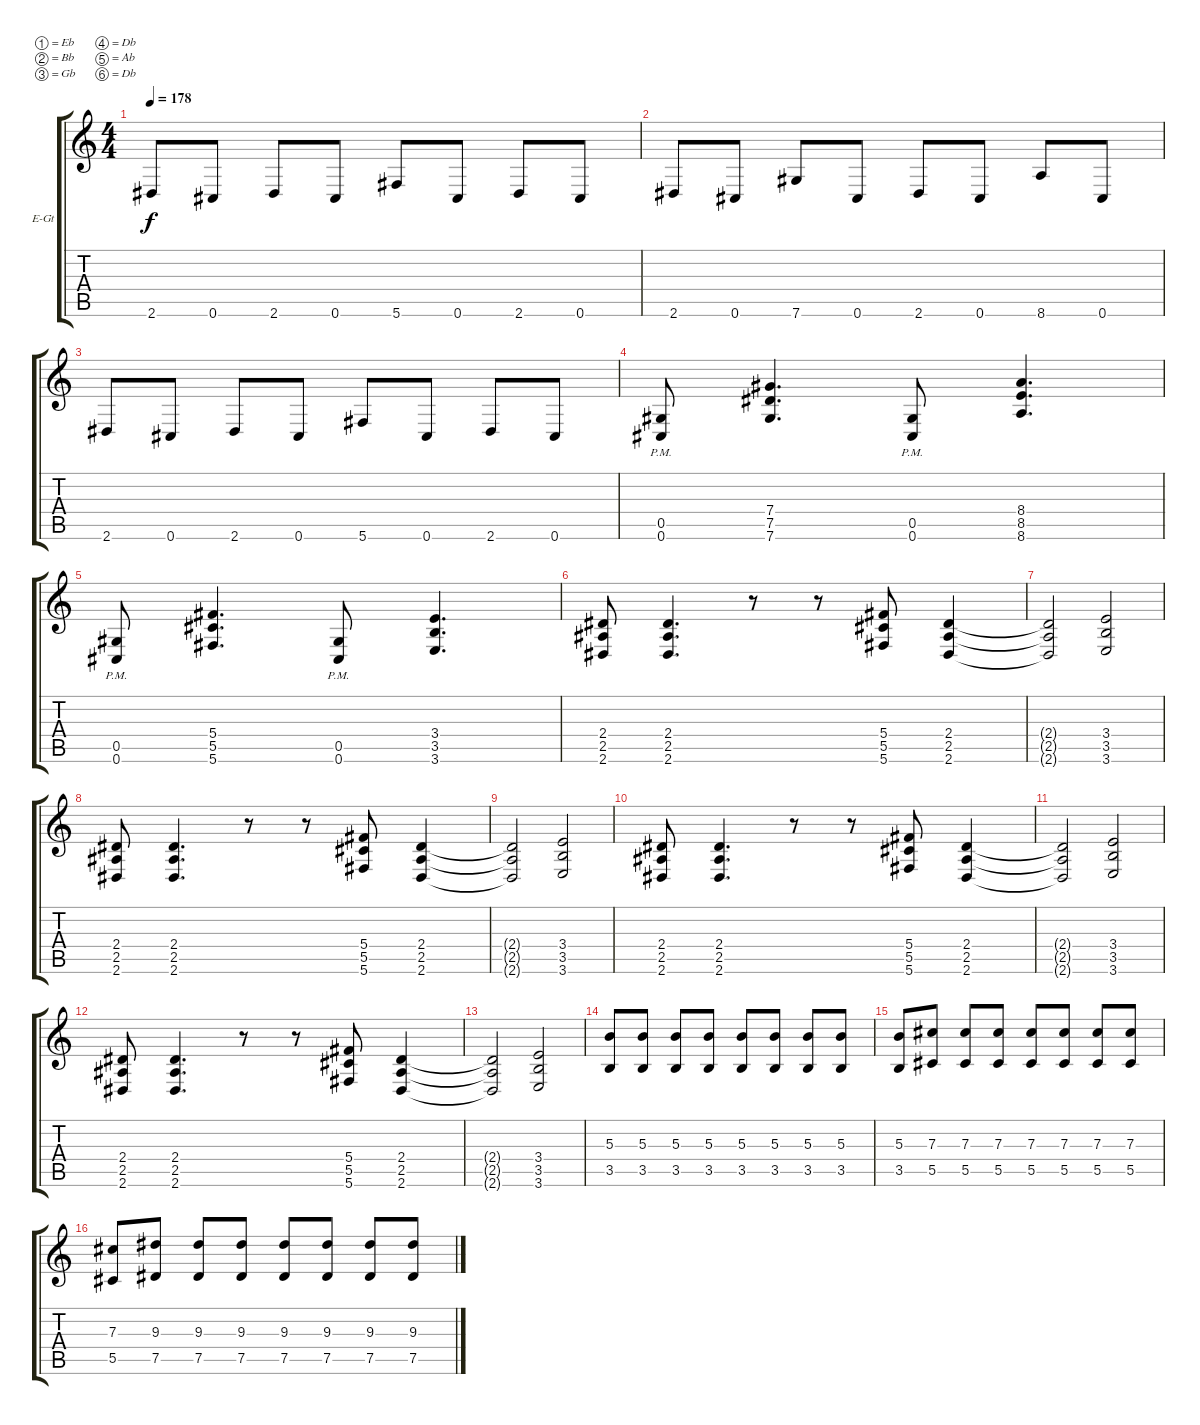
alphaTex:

\bracketExtendMode groupsimilarinstruments
\firstSystemTrackNameOrientation horizontal
\otherSystemsTrackNameOrientation horizontal
\track ("Rythym Guitar" "E-Gt") {instrument distortionguitar}
\staff {score tabs}
\tuning (Eb4 Bb3 Gb3 Db3 Ab2 Db2)
\ts (4 4)
\tempo 178
\clef g2
\ks c
2.6.8{dy f} 0.6.8 2.6.8 0.6.8 5.6.8 0.6.8 2.6.8 0.6.8 |
2.6.8 0.6.8 7.6.8 0.6.8 2.6.8 0.6.8 8.6.8 0.6.8 |
2.6.8 0.6.8 2.6.8 0.6.8 5.6.8 0.6.8 2.6.8 0.6.8 |
(0.6{pm} 0.5{pm}).8 (7.6 7.5 7.4).4{d} (0.6{pm} 0.5{pm}).8 (8.6 8.5 8.4).4{d} |
(0.6{pm} 0.5{pm}).8 (5.6 5.4 5.5).4{d} (0.6{pm} 0.5{pm}).8 (3.6 3.5 3.4).4{d} |
(2.6 2.5 2.4).8 (2.6 2.4 2.5).4{d} r.8 r.8 (5.4 5.5 5.6).8 (2.6 2.5 2.4).4 |
(2.6{t} 2.4{t} 2.5{t}).2 (3.6 3.5 3.4).2 |
(2.6 2.5 2.4).8 (2.6 2.4 2.5).4{d} r.8 r.8 (5.4 5.5 5.6).8 (2.6 2.5 2.4).4 |
(2.6{t} 2.4{t} 2.5{t}).2 (3.6 3.5 3.4).2 |
(2.6 2.5 2.4).8 (2.6 2.4 2.5).4{d} r.8 r.8 (5.4 5.5 5.6).8 (2.6 2.5 2.4).4 |
(2.6{t} 2.4{t} 2.5{t}).2 (3.6 3.5 3.4).2 |
(2.6 2.5 2.4).8 (2.6 2.4 2.5).4{d} r.8 r.8 (5.4 5.5 5.6).8 (2.6 2.5 2.4).4 |
(2.6{t} 2.4{t} 2.5{t}).2 (3.6 3.5 3.4).2 |
(3.5 5.3).8 (3.5 5.3).8 (3.5 5.3).8 (3.5 5.3).8 (3.5 5.3).8 (3.5 5.3).8 (3.5 5.3).8 (3.5 5.3).8 |
(3.5 5.3).8 (5.5 7.3).8 (5.5 7.3).8 (5.5 7.3).8 (5.5 7.3).8 (5.5 7.3).8 (5.5 7.3).8 (5.5 7.3).8 |
(5.5 7.3).8 (7.5 9.3).8 (7.5 9.3).8 (7.5 9.3).8 (7.5 9.3).8 (7.5 9.3).8 (7.5 9.3).8 (7.5 9.3).8
